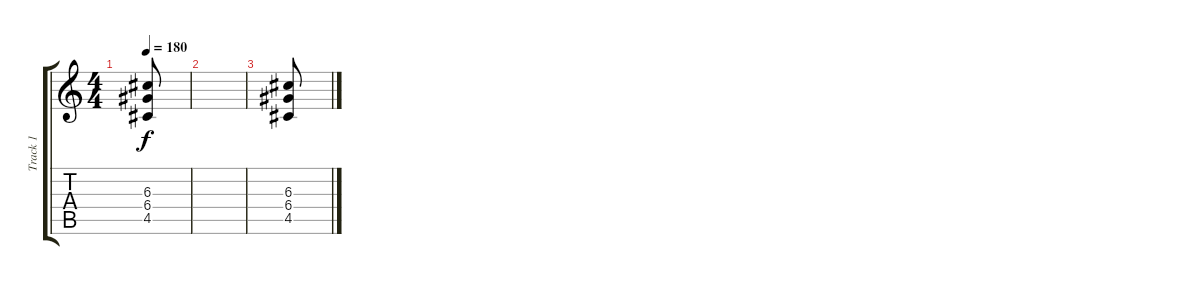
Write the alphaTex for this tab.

\track ("Track 1" "Track 1") {instrument distortionguitar}
\staff {score tabs}
\tuning (E4 B3 G3 D3 A2 E2) {hide}
\ts (4 4)
\tempo 180
\clef g2
\ks c
(6.3 6.4 4.5).8{dy f} |
|
(6.3 6.4 4.5).8
